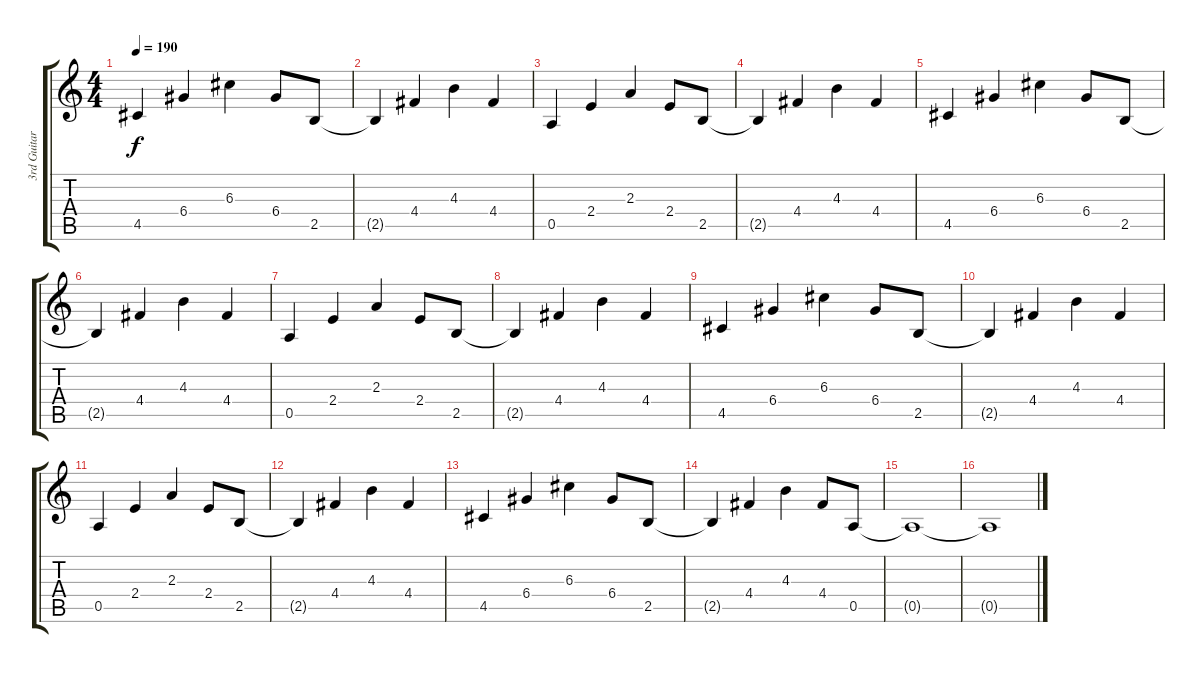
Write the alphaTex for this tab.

\track ("3rd Guitar" "3rd Guitar") {instrument distortionguitar}
\staff {score tabs}
\tuning (E4 B3 G3 D3 A2 E2) {hide}
\ts (4 4)
\tempo 190
\clef g2
\ks c
4.5.4{dy f} 6.4.4 6.3.4 6.4.8 2.5.8 |
2.5{t}.4 4.4.4 4.3.4 4.4.4 |
0.5.4 2.4.4 2.3.4 2.4.8 2.5.8 |
2.5{t}.4 4.4.4 4.3.4 4.4.4 |
4.5.4 6.4.4 6.3.4 6.4.8 2.5.8 |
2.5{t}.4 4.4.4 4.3.4 4.4.4 |
0.5.4 2.4.4 2.3.4 2.4.8 2.5.8 |
2.5{t}.4 4.4.4 4.3.4 4.4.4 |
4.5.4 6.4.4 6.3.4 6.4.8 2.5.8 |
2.5{t}.4 4.4.4 4.3.4 4.4.4 |
0.5.4 2.4.4 2.3.4 2.4.8 2.5.8 |
2.5{t}.4 4.4.4 4.3.4 4.4.4 |
4.5.4 6.4.4 6.3.4 6.4.8 2.5.8 |
2.5{t}.4 4.4.4 4.3.4 4.4.8 0.5.8 |
0.5{t}.1 |
0.5{t}.1
